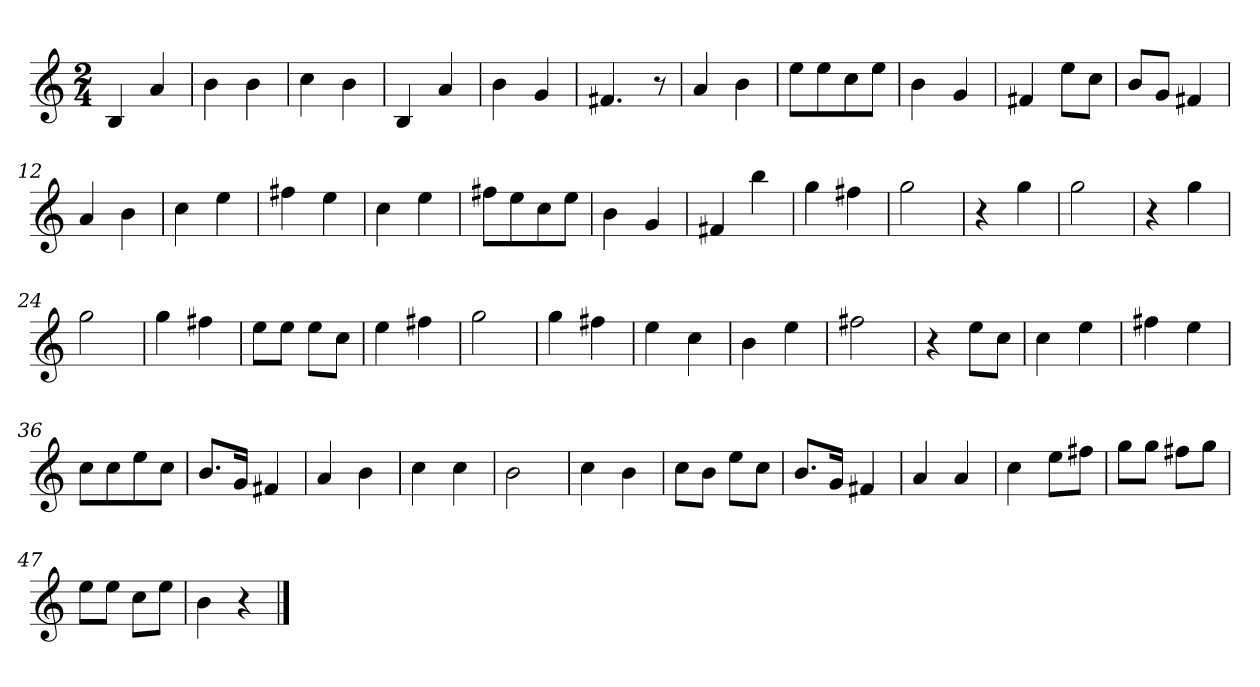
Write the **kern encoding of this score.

**kern
*part1
*staff1
*clefG2
*M2/4
=1
4B
4a
=2
4b
4b
=3
4cc
4b
=4
4B
4a
=5
4b
4g
=6
4.f#X
8r
=7
4a
4b
=8
8eeL
8ee
8cc
8eeJ
=9
4b
4g
=10
4f#X
8eeL
8ccJ
=11
8bL
8gJ
4f#X
=12
4a
4b
=13
4cc
4ee
=14
4ff#X
4ee
=15
4cc
4ee
=16
8ff#XL
8ee
8cc
8eeJ
=17
4b
4g
=18
4f#X
4bb
=19
4gg
4ff#X
=20
2gg
=21
4r
4gg
=22
2gg
=23
4r
4gg
=24
2gg
=25
4gg
4ff#X
=26
8eeL
8eeJ
8eeL
8ccJ
=27
4ee
4ff#X
=28
2gg
=29
4gg
4ff#X
=30
4ee
4cc
=31
4b
4ee
=32
2ff#X
=33
4r
8eeL
8ccJ
=34
4cc
4ee
=35
4ff#X
4ee
=36
8ccL
8cc
8ee
8ccJ
=37
8.bL
16gJk
4f#X
=38
4a
4b
=39
4cc
4cc
=40
2b
=41
4cc
4b
=42
8ccL
8bJ
8eeL
8ccJ
=43
8.bL
16gJk
4f#X
=44
4a
4a
=45
4cc
8eeL
8ff#XJ
=46
8ggL
8ggJ
8ff#XL
8ggJ
=47
8eeL
8eeJ
8ccL
8eeJ
=48
4b
4r
==
*-
